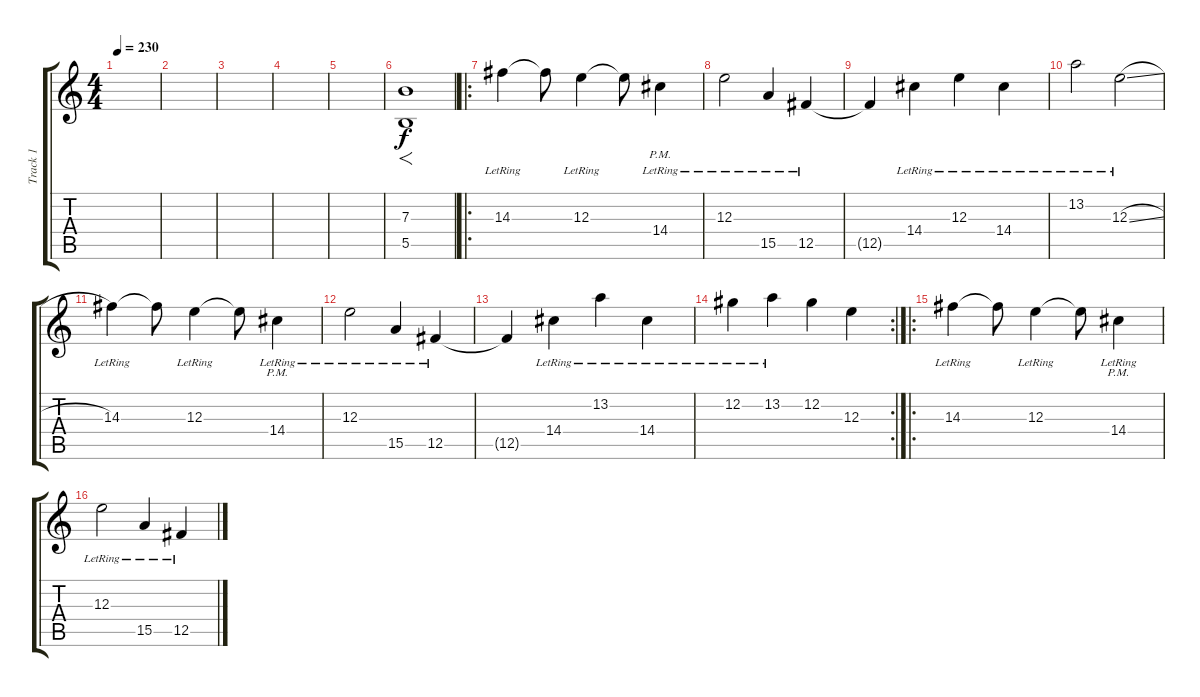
\track ("Track 1" "Track 1") {instrument distortionguitar}
\staff {score tabs}
\tuning (Db4 Ab3 E3 B2 Gb2 B1) {hide}
\ts (4 4)
\tempo 230
\clef g2
\ks c
|
|
|
|
|
(7.3 5.5).1{f} |
\ro
14.3{lr}.4 14.3{t}.8 12.3{lr}.4 12.3{t}.8 14.4{pm lr}.4 |
12.3{lr}.2 15.5{lr}.4 12.5{lr}.4 |
12.5{t}.4 14.4{lr}.4 12.3{lr}.4 14.4{lr}.4 |
13.2{lr}.2 12.3{sl lr}.2 |
14.3{lr}.4 14.3{t}.8 12.3{lr}.4 12.3{t}.8 14.4{pm lr}.4 |
12.3{lr}.2 15.5{lr}.4 12.5{lr}.4 |
12.5{t}.4 14.4{lr}.4 13.2{lr}.4 14.4{lr}.4 |
\rc 2
12.2{lr}.4 13.2{lr}.4 12.2.4 12.3.4 |
\ro
14.3{lr}.4 14.3{t}.8 12.3{lr}.4 12.3{t}.8 14.4{pm lr}.4 |
12.3{lr}.2 15.5{lr}.4 12.5{lr}.4
